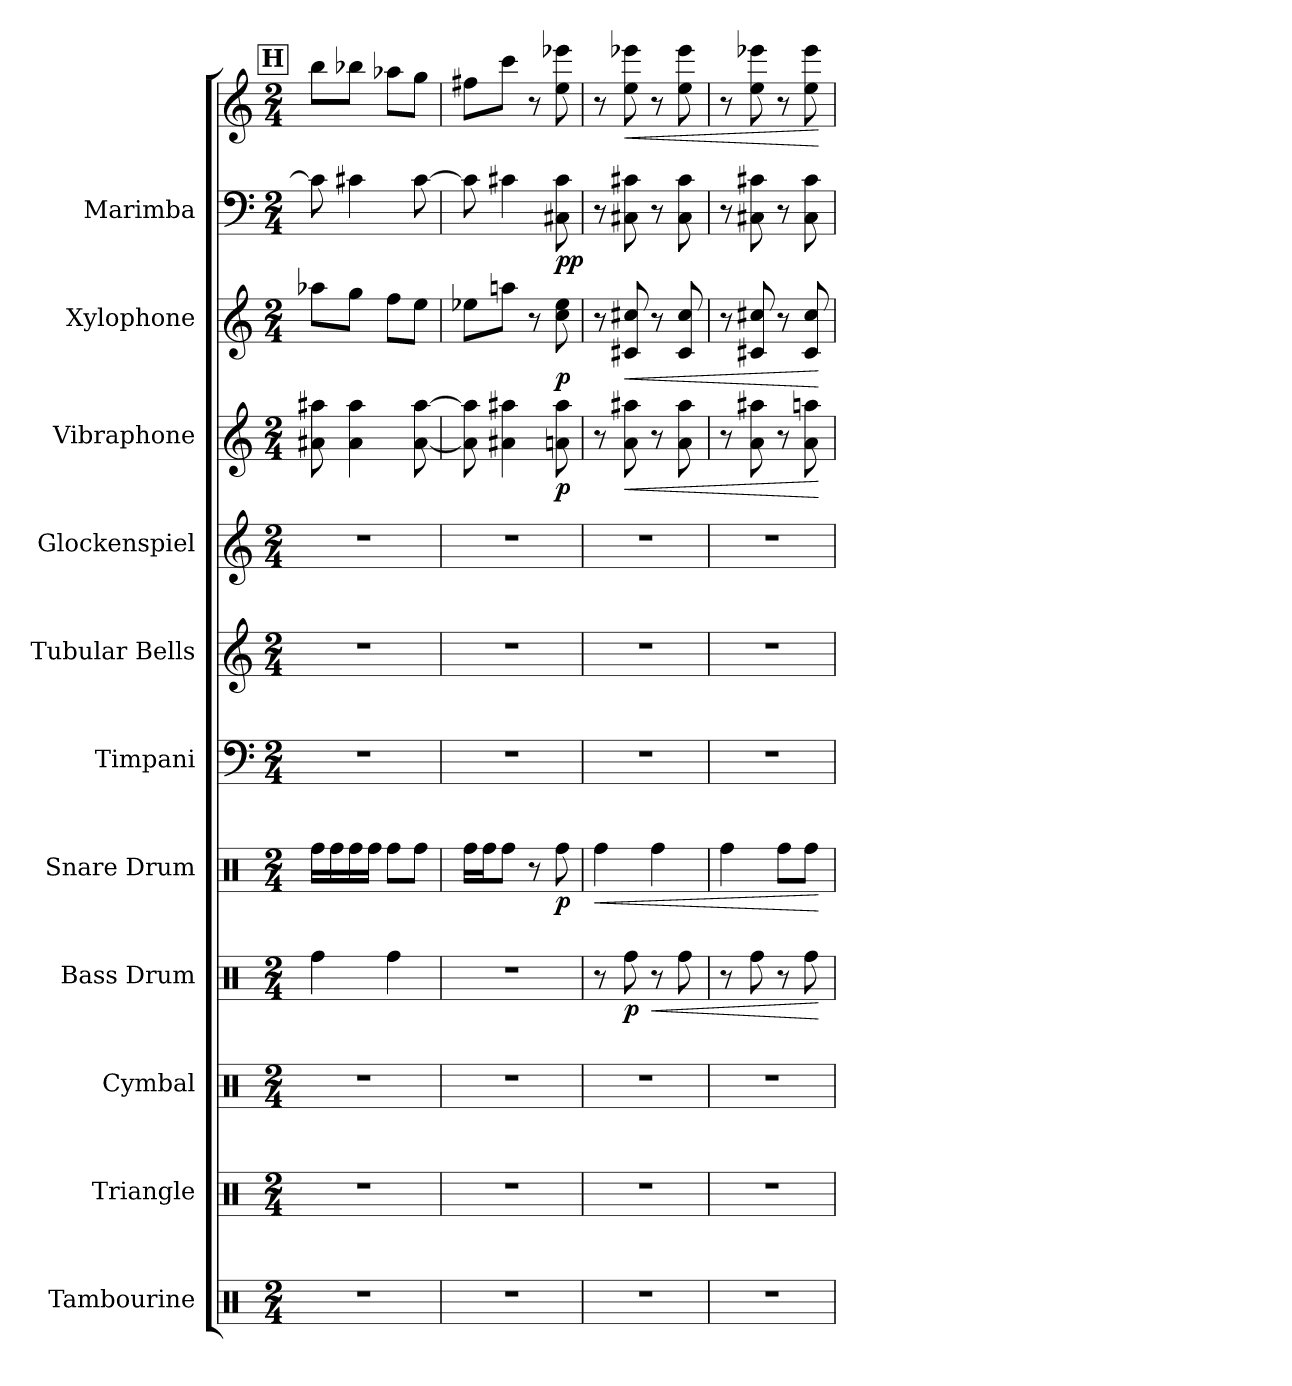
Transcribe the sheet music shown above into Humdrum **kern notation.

**kern	**kern	**kern	**kern	**dynam	**kern	**dynam	**kern	**kern	**kern	**kern	**dynam	**kern	**dynam	**kern	**kern	**dynam
*part11	*part10	*part9	*part8	*part8	*part7	*part7	*part6	*part5	*part4	*part3	*part3	*part2	*part2	*part1	*part1	*part1
*staff12	*staff11	*staff10	*staff9	*staff9	*staff8	*staff8	*staff7	*staff6	*staff5	*staff4	*staff4	*staff3	*staff3	*staff2	*staff1	*staff1/2
*I"Tambourine	*I"Triangle	*I"Cymbal	*I"Bass Drum	*	*I"Snare Drum	*	*I"Timpani	*I"Tubular Bells	*I"Glockenspiel	*I"Vibraphone	*	*I"Xylophone	*	*I"Marimba	*	*
*I'Tamb.	*I'Trgl.	*I'Cym.	*I'B. Dr.	*	*I'Sn. Dr.	*	*I'Timp.	*I'Tu. Be.	*I'Glk.	*I'Vib.	*	*I'Xyl.	*	*I'Mrm.	*	*
*clefX	*clefX	*clefX	*clefX	*	*clefX	*	*clefF4	*clefG2	*clefG2	*clefG2	*	*clefG2	*	*clefF4	*clefG2	*
*	*	*	*	*	*	*	*	*	*ITrd-14c-24	*	*	*ITrd-7c-12	*	*	*	*
*k[]	*k[]	*k[]	*k[]	*	*k[]	*	*k[]	*k[]	*k[]	*k[]	*	*k[]	*	*k[]	*k[]	*
*M2/4	*M2/4	*M2/4	*M2/4	*	*M2/4	*	*M2/4	*M2/4	*M2/4	*M2/4	*	*M2/4	*	*M2/4	*M2/4	*
!!LO:REH:place=s1:a:B:fs=14:t=H
=105	=105	=105	=105	=105	=105	=105	=105	=105	=105	=105	=105	=105	=105	=105	=105	=105
2r	2r	2r	4Rff\	.	16Rff\LL	.	2r	2r	2r	8a#X\ 8aa#X\	.	8aaa-X\L	.	8c#\]	8bb\L	.
.	.	.	.	.	16Rff\	.	.	.	.	.	.	.	.	.	.	.
.	.	.	.	.	16Rff\	.	.	.	.	4a#\ 4aa#\	.	8ggg\J	.	4c#X\	8bb-X\J	.
.	.	.	.	.	16Rff\JJ	.	.	.	.	.	.	.	.	.	.	.
.	.	.	4Rff\	.	8Rff\L	.	.	.	.	.	.	8fff\L	.	.	8aa-X\L	.
.	.	.	.	.	8Rff\J	.	.	.	.	[8a#\ [8aa#\	.	8eee\J	.	[8c#\	8gg\J	.
=106	=106	=106	=106	=106	=106	=106	=106	=106	=106	=106	=106	=106	=106	=106	=106	=106
2r	2r	2r	2r	.	16Rff\LL	.	2r	2r	2r	8a#\] 8aa#\]	.	8eee-X\L	.	8c#\]	8ff#X\L	.
.	.	.	.	.	16Rff\J	.	.	.	.	.	.	.	.	.	.	.
.	.	.	.	.	8Rff\J	.	.	.	.	4a#X\ 4aa#X\	.	8aaan\J	.	4c#X\	8ccc\J	.
.	.	.	.	.	8r	.	.	.	.	.	.	8r	.	.	8r	.
!	!	!	!	!	!	!LO:DY:b	!	!	!	!	!LO:DY:b	!	!LO:DY:b	!	!	!LO:DY:b=2
!	!	!	!	!	!	!	!	!	!	!	!	!	!	!	!	!LO:DY:n=1:b
.	.	.	.	.	8Rff\	p	.	.	.	8an\ 8aa#\	p	8ccc\ 8eee-\	p	8C#X\ 8c#\	8ee\ 8eee-X\	p p
=107	=107	=107	=107	=107	=107	=107	=107	=107	=107	=107	=107	=107	=107	=107	=107	=107
!	!	!	!	!	!	!LO:HP:b	!	!	!	!	!	!	!	!	!	!
2r	2r	2r	8r	.	4Rff\	<	2r	2r	2r	8r	.	8r	.	8r	8r	.
!	!	!	!	!LO:DY:b	!	!	!	!	!	!	!LO:HP:b	!	!LO:HP:b	!	!	!LO:HP:b
.	.	.	8Rff\	p	.	.	.	.	.	8a\ 8aa#X\	<	8cc#X/ 8ccc#X/	<	8C#X\ 8c#X\	8ee\ 8eee-X\	<
!	!	!	!	!LO:HP:b	!	!	!	!	!	!	!	!	!	!	!	!
.	.	.	8r	<	4Rff\	.	.	.	.	8r	.	8r	.	8r	8r	.
.	.	.	8Rff\	.	.	.	.	.	.	8a\ 8aa#\	.	8cc#/ 8ccc#/	.	8C#\ 8c#\	8ee\ 8eee-\	.
=108	=108	=108	=108	=108	=108	=108	=108	=108	=108	=108	=108	=108	=108	=108	=108	=108
2r	2r	2r	8r	.	4Rff\	.	2r	2r	2r	8r	.	8r	.	8r	8r	.
.	.	.	8Rff\	.	.	.	.	.	.	8a\ 8aa#X\	.	8cc#X/ 8ccc#X/	.	8C#X\ 8c#X\	8ee\ 8eee-X\	.
.	.	.	8r	.	8Rff\L	.	.	.	.	8r	.	8r	.	8r	8r	.
.	.	.	8Rff\	.	8Rff\J	.	.	.	.	8a\ 8aan\	.	8cc#/ 8ccc#/	.	8C#\ 8c#\	8ee\ 8eee-\	.
.	.	.	.	[	.	[	.	.	.	.	[	.	[	.	.	[
=	=	=	=	=	=	=	=	=	=	=	=	=	=	=	=	=
*-	*-	*-	*-	*-	*-	*-	*-	*-	*-	*-	*-	*-	*-	*-	*-	*-
